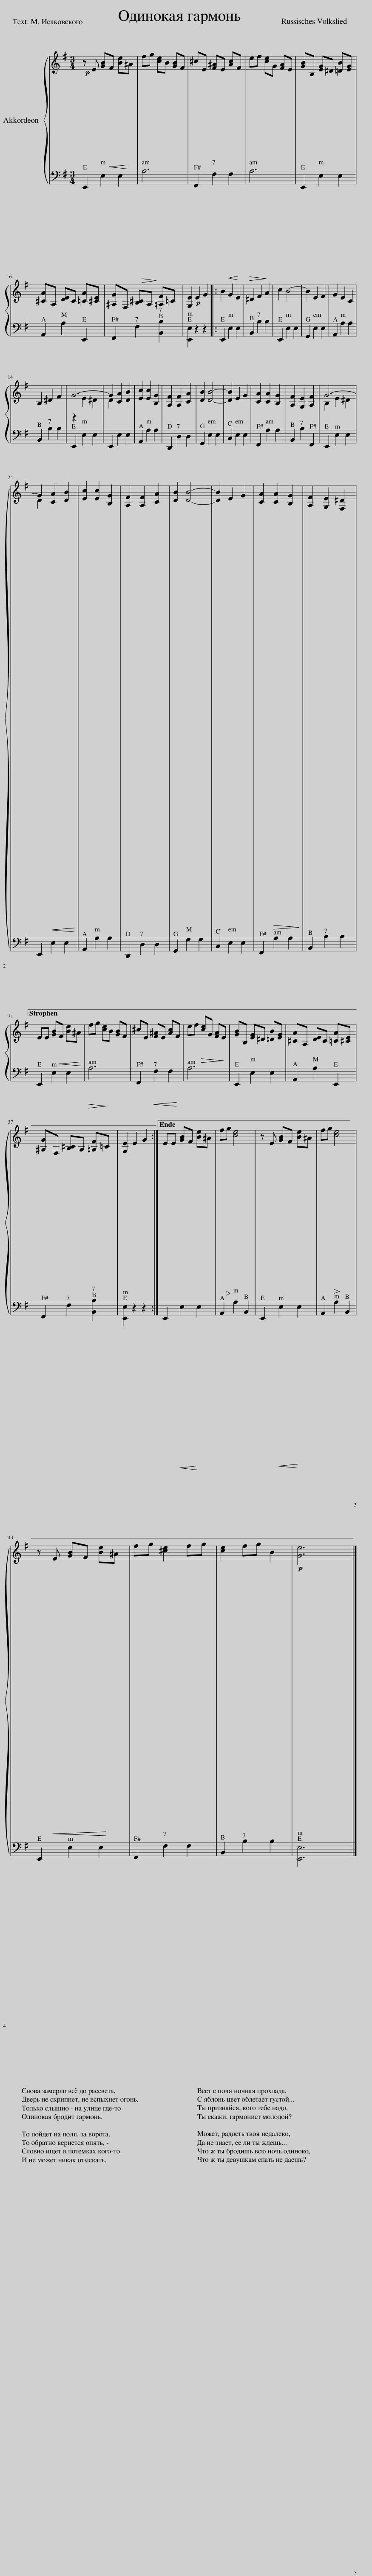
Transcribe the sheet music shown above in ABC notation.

X:1
%%score { ( 1 3 ) | 2 }
L:1/8
Q:1/4=120
M:3/4
I:linebreak $
K:G
V:1 treble
V:3 treble
V:2 bass
V:1
!p! z E [GB]!<(!F [Be]!<)!^A | fg [ce]B [GB]F | ^cE [F^A]E [Ac]F | ef [ce]G [FA]E | [GB]B, [EG]^D [=DB][EG] |$ %5
 [^CA]A, [DE]C [=CA][^CE] | [^A,G]F, [B,^C]A, [=A,F]=C | [G,E]2!p! E2 G2 |: B2 G2 E2 | ^D2 F2 A2 | %10
 c2 B4- | B2 E2 F2 | G2 E2 C2 |$ B,2 ^D2 F2 | G6- | %15
 G2 [CA]2 [DB]2 | [Ec]2 [Ec]2 [B,G]2 | [A,F]2 [A,F]2 [CA]2 | [DB]2 [DB]4- | [DB]2 E2 G2 | %20
 [CA]2 [CA]2 [B,G]2 | [A,F]2 [G,E]2 [A,F]2 | G6- |$ G2!<(! [CA]2 [DB]2!<)! | [Ec]2 [Ec]2 [B,G]2 | %25
 [A,F]2 [A,F]2 [CA]2 | [DB]2 [DB]4- | [DB]2 E2 G2 | [CA]2!>(! [CA]2 [B,G]2!>)! | [A,F]2 [G,E]2 [F,^D]2 |1$ %30
 EE [GB]!<(!F [Be]^A!<)! | fg [ce]B [GB]F | ^cE [F^A]E [Ac]F | ef!>(! [ce]G [FA]E!>)! | [GB]B, [EG]^D [=DB][EG] | %35
 [^CA]A, [DE]C [=CA][^CE] |$ [^A,G]F, [B,^C]A, [=A,F]=C | [G,E]2 E2 G2 :|2 EE [GB]F [Be]^A | f!>(!g [ce]4!>)! | %40
 z E [GB]F [Be]^A | fg!>(! [ce]4!>)! |$ z!<(! E [GB]F [Be]^A!<)! | fg [^ce]2 fg | [ce]2 fg B2 | %45
!p! [Ge]6 |] %46
V:2
 E,,2 E,2 E,2 |!>(! A,6!>)! | F,,2 F,2!<(! F,2!<)! |!>(! A,6!>)! | E,,2 E,2 E,2 |$ %5
 A,,2 A,2 E,,2 | F,,2 F,2 [B,,B,]2 | [E,,E,]2 z2 z2 |: E,,2 E,2 E,2 | B,,2 B,2 B,2 | %10
 E,,2 E,2 E,2 | G,,2 E,2 E,2 | A,,2 A,2 A,2 |$ B,,2 B,2 B,2 | E,,2 E,2 E,2 | %15
 E,,2 E,2 E,2 | A,,2 A,2 A,2 | D,,2 D,2 D,2 | G,,2 E,2 E,2 | C,2 E,2 E,2 | %20
 F,,2 A,2 A,2 | B,,2 B,2 F,,2 | E,,2 E,2 E,2 |$ E,,2 E,2 E,2 | A,,2 A,2 A,2 | %25
 D,,2 D,2 D,2 | G,,2 G,2 G,2 | C,2 E,2 E,2 | F,,2 A,2 A,2 | B,,2 B,2 B,2 |1$ %30
 E,,2 E,2 E,2 |!>(! A,6!>)! | F,,2!<(! F,2 F,2!<)! | A,6 | E,,2 E,2 E,2 | %35
 A,,2 A,2 E,,2 |$ F,,2 F,2 [B,,B,]2 | [E,,E,]2 z2 z2 :|2 E,,2!<(! E,2 E,2!<)! | A,,2 A,2 B,,2 | %40
 E,,2!<(! E,2 E,2!<)! | A,,2 A,2 B,,2 |$ E,,2 E,2 E,2 | F,,2 F,2!>(! F,2!>)! | B,,2 B,2 B,2 | %45
 [E,,E,]6 |] %46
V:3
 x6 | x6 | x6 | x6 | x6 |$ %5
 x6 | x6 | x6 |: x6 | x6 | %10
 x6 | x6 | x6 |$ x6 | z2 E2 ^D2 | %15
 D2 x4 | x6 | x6 | x6 | x6 | %20
 x6 | x6 | B,2 E2 ^D2 |$ D2 x4 | x6 | %25
 x6 | x6 | x6 | x6 | x6 |1$ %30
 x6 | x6 | x6 | x6 | x6 | %35
 x6 |$ x6 | x6 :|2 x6 | x6 | %40
 x6 | x6 |$ x6 | x6 | x6 | %45
 x6 |] %46
